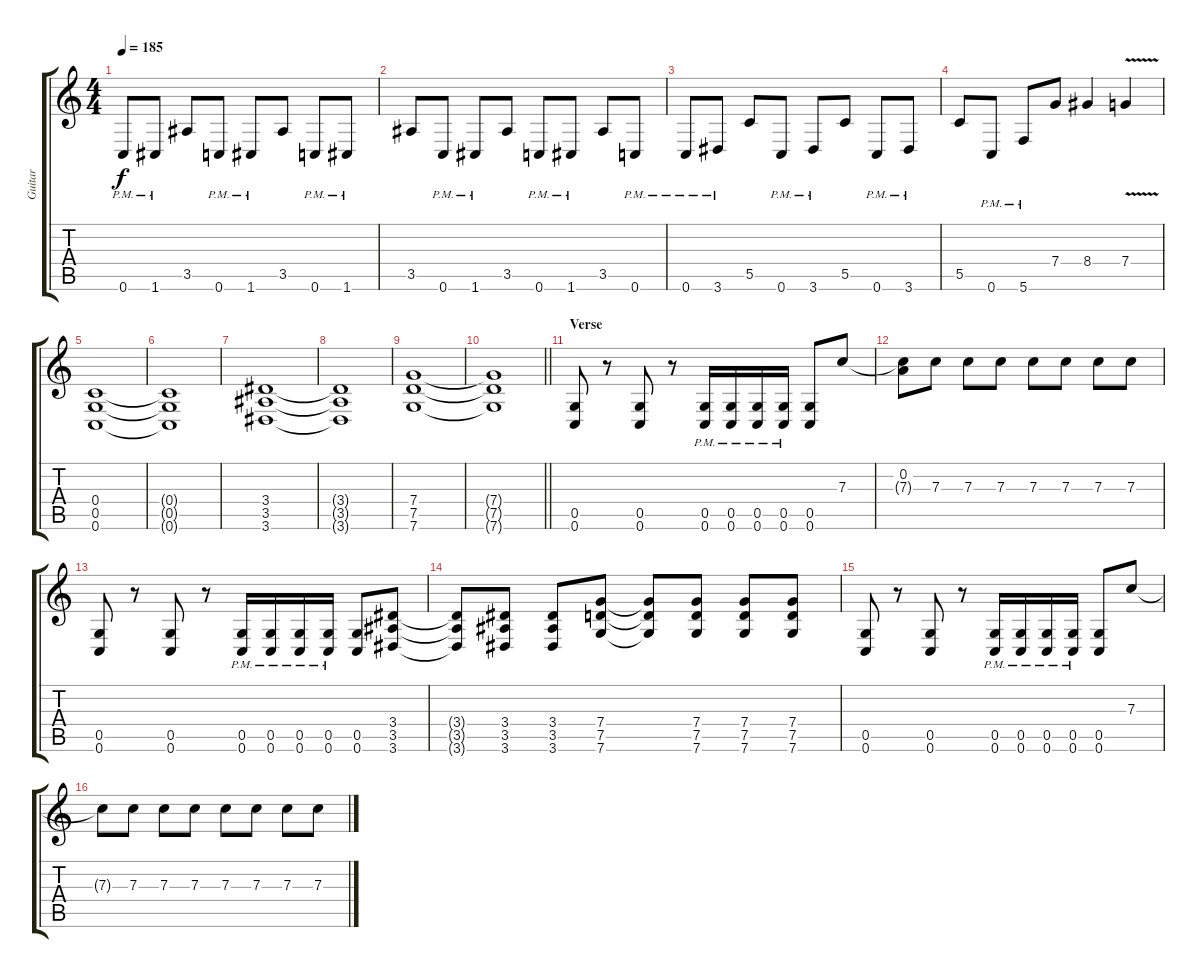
\track ("Guitar" "Guitar") {instrument acousticguitarsteel}
\staff {score tabs}
\tuning (D4 A3 F3 C3 G2 C2) {hide}
\ts (4 4)
\tempo 185
\clef g2
\ks c
0.6{pm}.8{dy f} 1.6{pm}.8 3.5.8 0.6{pm}.8 1.6{pm}.8 3.5.8 0.6{pm}.8 1.6{pm}.8 |
3.5.8 0.6{pm}.8 1.6{pm}.8 3.5.8 0.6{pm}.8 1.6{pm}.8 3.5.8 0.6{pm}.8 |
0.6{pm}.8 3.6{pm}.8 5.5.8 0.6{pm}.8 3.6{pm}.8 5.5.8 0.6{pm}.8 3.6{pm}.8 |
5.5.8 0.6{pm}.8 5.6{pm}.8 7.4.8 8.4.4 7.4{v}.4 |
(0.4 0.5 0.6).1 |
(0.4{t} 0.5{t} 0.6{t}).1 |
(3.4 3.5 3.6).1 |
(3.4{t} 3.5{t} 3.6{t}).1 |
(7.4 7.5 7.6).1 |
\barLineRight lightlight
(7.4{t} 7.5{t} 7.6{t}).1 |
\section ("" "Verse")
(0.5 0.6).8 r.8 (0.5 0.6).8 r.8 (0.5{pm} 0.6{pm}).16 (0.5{pm} 0.6{pm}).16 (0.5{pm} 0.6{pm}).16 (0.5{pm} 0.6{pm}).16 (0.5 0.6).8 7.3.8 |
(0.2 7.3{t}).8 7.3.8 7.3.8 7.3.8 7.3.8 7.3.8 7.3.8 7.3.8 |
(0.5 0.6).8 r.8 (0.5 0.6).8 r.8 (0.5{pm} 0.6{pm}).16 (0.5{pm} 0.6{pm}).16 (0.5{pm} 0.6{pm}).16 (0.5{pm} 0.6{pm}).16 (0.5 0.6).8 (3.4 3.5 3.6).8 |
(3.4{t} 3.5{t} 3.6{t}).8 (3.4 3.5 3.6).8 (3.4 3.5 3.6).8 (7.4 7.5 7.6).8 (7.4{t} 7.5{t} 7.6{t}).8 (7.4 7.5 7.6).8 (7.4 7.5 7.6).8 (7.4 7.5 7.6).8 |
(0.5 0.6).8 r.8 (0.5 0.6).8 r.8 (0.5{pm} 0.6{pm}).16 (0.5{pm} 0.6{pm}).16 (0.5{pm} 0.6{pm}).16 (0.5{pm} 0.6{pm}).16 (0.5 0.6).8 7.3.8 |
7.3{t}.8 7.3.8 7.3.8 7.3.8 7.3.8 7.3.8 7.3.8 7.3.8
